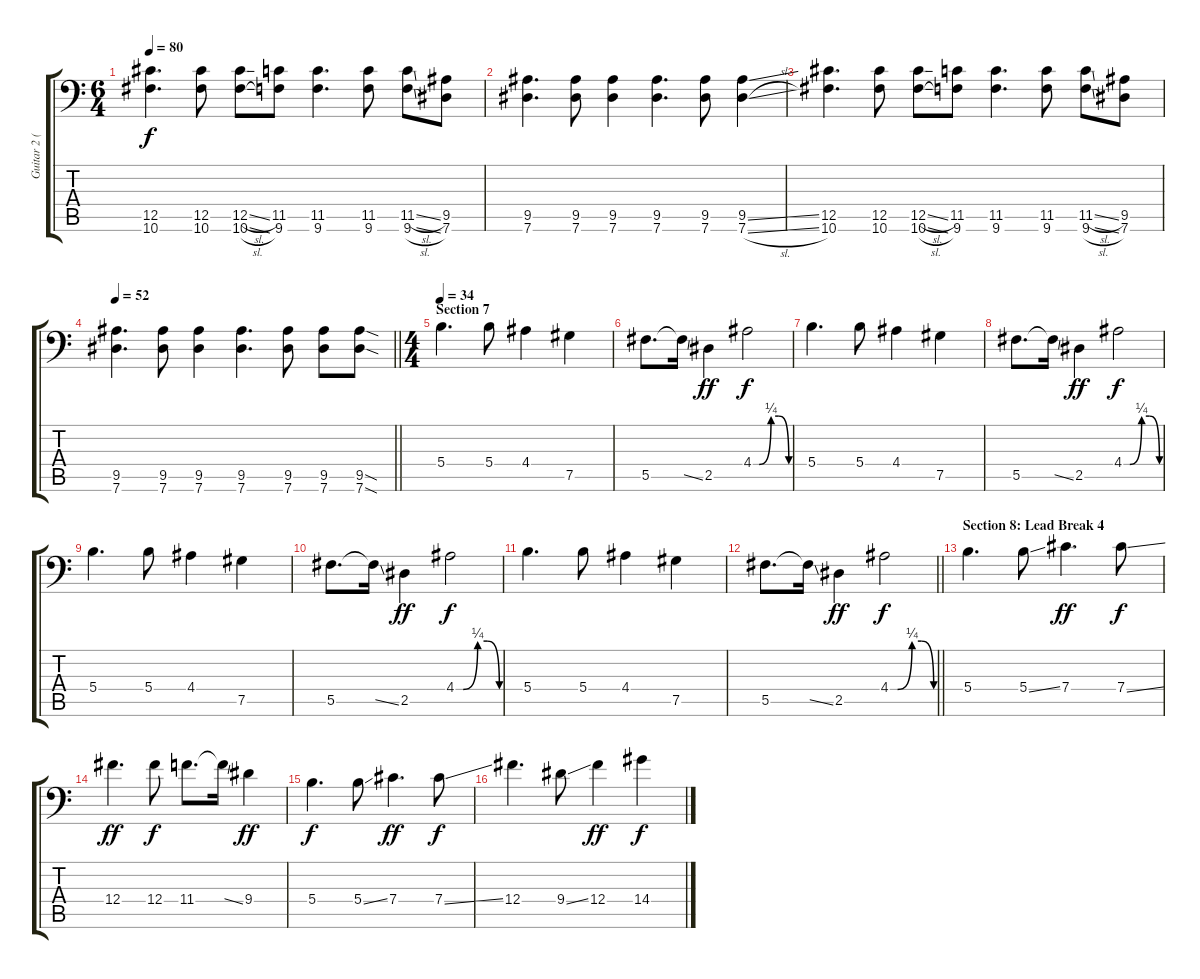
\track ("Guitar 2 (Distortion)" "Guitar 2 (") {instrument distortionguitar}
\staff {score tabs}
\tuning (Ab3 Eb3 B2 Gb2 Db2 Ab1) {hide}
\ts (6 4)
\tempo 80
\clef f4
\ks c
(12.5 10.6).4{d dy f} (12.5 10.6).8 (12.5{sl} 10.6{sl}).8 (11.5 9.6).8 (11.5 9.6).4{d} (11.5 9.6).8 (11.5{sl} 9.6{sl}).8 (9.5 7.6).8 |
(9.5 7.6).4{d} (9.5 7.6).8 (9.5 7.6).4 (9.5 7.6).4{d} (9.5 7.6).8 (9.5{ss} 7.6{sl}).4 |
(12.5 10.6).4{d} (12.5 10.6).8 (12.5{sl} 10.6{sl}).8 (11.5 9.6).8 (11.5 9.6).4{d} (11.5 9.6).8 (11.5{sl} 9.6{sl}).8 (9.5 7.6).8 |
\tempo 52
\barLineRight lightlight
(9.5 7.6).4{d} (9.5 7.6).8 (9.5 7.6).4 (9.5 7.6).4{d} (9.5 7.6).8 (9.5 7.6).8 (9.5{sod} 7.6{sod}).8 |
\ts (4 4)
\section ("" "Section 7")
\tempo 34
5.4.4{d} 5.4.8 4.4.4 7.5.4 |
5.5.8{d} 5.5{ss t}.16 2.5.4{dy ff} 4.4{be (custom 0 0 10 0 30 1 43 1 60 0)}.2{dy f} |
5.4.4{d} 5.4.8 4.4.4 7.5.4 |
5.5.8{d} 5.5{ss t}.16 2.5.4{dy ff} 4.4{be (custom 0 0 10 0 30 1 43 1 60 0)}.2{dy f} |
5.4.4{d} 5.4.8 4.4.4 7.5.4 |
5.5.8{d} 5.5{ss t}.16 2.5.4{dy ff} 4.4{be (custom 0 0 10 0 30 1 43 1 60 0)}.2{dy f} |
5.4.4{d} 5.4.8 4.4.4 7.5.4 |
\barLineRight lightlight
5.5.8{d} 5.5{ss t}.16 2.5.4{dy ff} 4.4{be (custom 0 0 10 0 30 1 43 1 60 0)}.2{dy f} |
\section ("" "Section 8: Lead Break 4")
5.4.4{d} 5.4{ss}.8 7.4.4{d dy ff} 7.4{ss}.8{dy f} |
12.4.4{d dy ff} 12.4.8{dy f} 11.4.8{d} 11.4{ss t}.16 9.4.4{dy ff} |
5.4.4{d dy f} 5.4{ss}.8 7.4.4{d dy ff} 7.4{ss}.8{dy f} |
12.4.4{d} 9.4{ss}.8 12.4.4{dy ff} 14.4.4{dy f}
